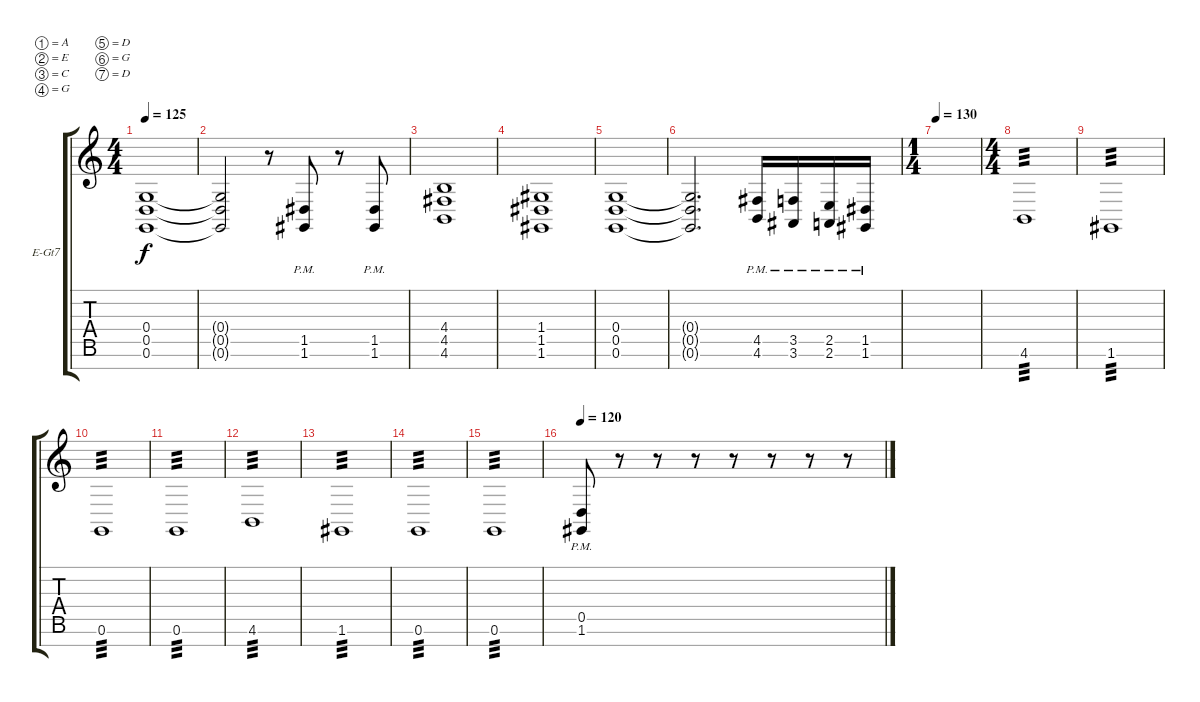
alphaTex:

\defaultSystemsLayout 4
\bracketExtendMode groupsimilarinstruments
\firstSystemTrackNameOrientation horizontal
\otherSystemsTrackNameOrientation horizontal
\track ("Electric Guitar" "E-Gt7") {instrument distortionguitar}
\staff {score tabs}
\tuning (A3 E3 C3 G2 D2 G1 D1)
\ts (4 4)
\tempo 125
\clef g2
\scale
0.333333
\ks c
(0.6 0.5 0.4).1{dy f} |
\scale
0.333333 (0.4{t} 0.5{t} 0.6{t}).2 r.8 (1.6{pm} 1.5{pm}).8 r.8 (1.6{pm} 1.5{pm}).8 |
\scale
0.333333 (4.6 4.5 4.4).1 |
\scale
0.333333 (1.5 1.4 1.6).1 |
(0.6 0.5 0.4).1 |
(0.4{t} 0.5{t} 0.6{t}).2{d} (4.6{pm} 4.5{pm}).16 (3.6{pm} 3.5{pm}).16 (2.6{pm} 2.5{pm}).16 (1.6{pm} 1.5{pm}).16 |
\ts (1 4)
\tempo 130
|
\ts (4 4)
4.6.1{tp 3} |
1.6.1{tp 3} |
0.6.1{tp 3} |
0.6.1{tp 3} |
4.6.1{tp 3} |
1.6.1{tp 3} |
0.6.1{tp 3} |
0.6.1{tp 3} |
\tempo 120
(1.6{pm} 0.5{pm}).8 r.8 r.8 r.8 r.8 r.8 r.8 r.8
